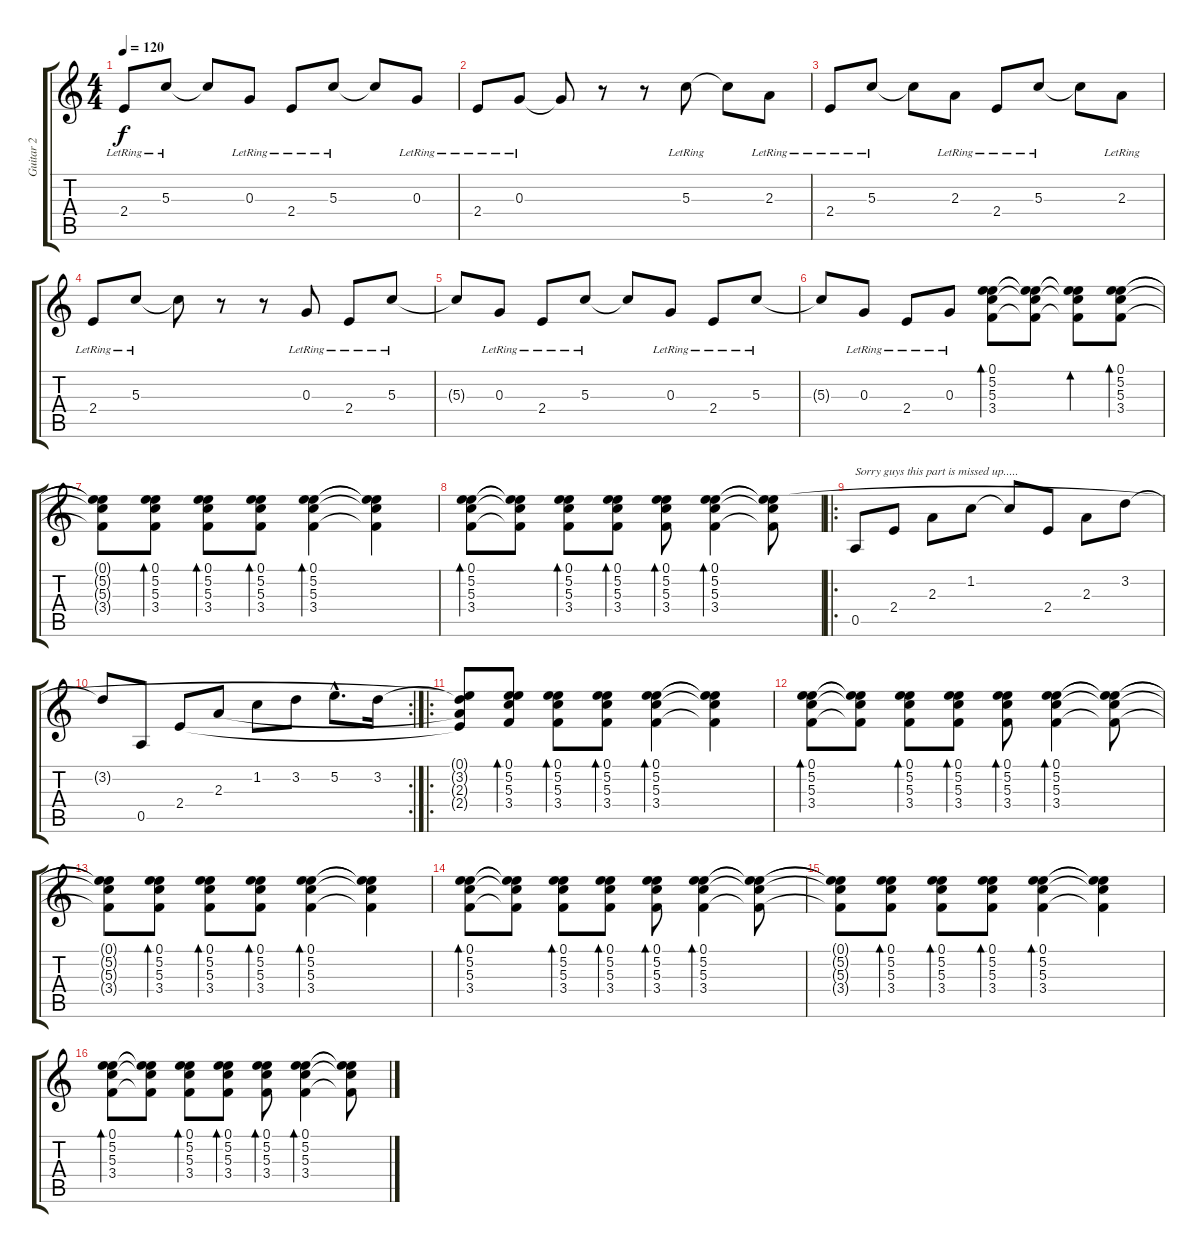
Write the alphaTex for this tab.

\track ("Guitar 2" "Guitar 2") {instrument acousticguitarsteel}
\staff {score tabs}
\tuning (E4 B3 G3 D3 A2 E2) {hide}
\ts (4 4)
\tempo 120
\clef g2
\ks c
2.4{lr}.8{dy f} 5.3{lr}.8 5.3{t}.8 0.3{lr}.8 2.4{lr}.8 5.3{lr}.8 5.3{t}.8 0.3{lr}.8 |
2.4{lr}.8 0.3{lr}.8 0.3{t}.8 r.8 r.8 5.3{lr}.8 5.3{t}.8 2.3{lr}.8 |
2.4{lr}.8 5.3{lr}.8 5.3{t}.8 2.3{lr}.8 2.4{lr}.8 5.3{lr}.8 5.3{t}.8 2.3{lr}.8 |
2.4{lr}.8 5.3{lr}.8 5.3{t}.8 r.8 r.8 0.3{lr}.8 2.4{lr}.8 5.3{lr}.8 |
5.3{t}.8 0.3{lr}.8 2.4{lr}.8 5.3{lr}.8 5.3{t}.8 0.3{lr}.8 2.4{lr}.8 5.3{lr}.8 |
5.3{t}.8 0.3{lr}.8 2.4{lr}.8 0.3{lr}.8 (0.1 5.2 5.3 3.4).8{bd 240} (0.1{t} 5.2{t} 5.3{t} 3.4{t}).8 (0.1{t} 5.2{t} 5.3{t} 3.4{t}).8{bd 240} (0.1 5.2 5.3 3.4).8{bd 240} |
(0.1{t} 5.2{t} 5.3{t} 3.4{t}).8 (0.1 5.2 5.3 3.4).8{bd 240} (0.1 5.2 5.3 3.4).8{bd 240} (0.1 5.2 5.3 3.4).8{bd 240} (0.1 5.2 5.3 3.4).4{bd 240} (0.1{t} 5.2{t} 5.3{t} 3.4{t}).4 |
(0.1 5.2 5.3 3.4).8{bd 240} (0.1{t} 5.2{t} 5.3{t} 3.4{t}).8 (0.1 5.2 5.3 3.4).8{bd 240} (0.1 5.2 5.3 3.4).8{bd 240} (0.1 5.2 5.3 3.4).8{bd 240} (0.1 5.2 5.3 3.4).4{bd 240} (0.1{t} 5.2{t} 5.3{t} 3.4{t}).8 |
\ro
0.5.8{txt "Sorry guys this part is missed up....."} 2.4.8 2.3.8 1.2.8 1.2{t}.8 2.4.8 2.3.8 3.2.8 |
\rc 2
3.2{t}.8 0.5.8 2.4.8 2.3.8 1.2.8 3.2.8 5.2{hac}.8{d} 3.2.16 |
\ro
(0.1{t} 3.2{t} 2.3{t} 2.4{t}).8{volume 15} (0.1 5.2 5.3 3.4).8{bd 240} (0.1 5.2 5.3 3.4).8{bd 240} (0.1 5.2 5.3 3.4).8{bd 240} (0.1 5.2 5.3 3.4).4{bd 240} (0.1{t} 5.2{t} 5.3{t} 3.4{t}).4 |
(0.1 5.2 5.3 3.4).8{bd 240} (0.1{t} 5.2{t} 5.3{t} 3.4{t}).8 (0.1 5.2 5.3 3.4).8{bd 240} (0.1 5.2 5.3 3.4).8{bd 240} (0.1 5.2 5.3 3.4).8{bd 240} (0.1 5.2 5.3 3.4).4{bd 240} (0.1{t} 5.2{t} 5.3{t} 3.4{t}).8 |
(0.1{t} 5.2{t} 5.3{t} 3.4{t}).8 (0.1 5.2 5.3 3.4).8{bd 240} (0.1 5.2 5.3 3.4).8{bd 240} (0.1 5.2 5.3 3.4).8{bd 240} (0.1 5.2 5.3 3.4).4{bd 240} (0.1{t} 5.2{t} 5.3{t} 3.4{t}).4 |
(0.1 5.2 5.3 3.4).8{bd 240} (0.1{t} 5.2{t} 5.3{t} 3.4{t}).8 (0.1 5.2 5.3 3.4).8{bd 240} (0.1 5.2 5.3 3.4).8{bd 240} (0.1 5.2 5.3 3.4).8{bd 240} (0.1 5.2 5.3 3.4).4{bd 240} (0.1{t} 5.2{t} 5.3{t} 3.4{t}).8 |
(0.1{t} 5.2{t} 5.3{t} 3.4{t}).8 (0.1 5.2 5.3 3.4).8{bd 240} (0.1 5.2 5.3 3.4).8{bd 240} (0.1 5.2 5.3 3.4).8{bd 240} (0.1 5.2 5.3 3.4).4{bd 240} (0.1{t} 5.2{t} 5.3{t} 3.4{t}).4 |
(0.1 5.2 5.3 3.4).8{bd 240} (0.1{t} 5.2{t} 5.3{t} 3.4{t}).8 (0.1 5.2 5.3 3.4).8{bd 240} (0.1 5.2 5.3 3.4).8{bd 240} (0.1 5.2 5.3 3.4).8{bd 240} (0.1 5.2 5.3 3.4).4{bd 240} (0.1{t} 5.2{t} 5.3{t} 3.4{t}).8
